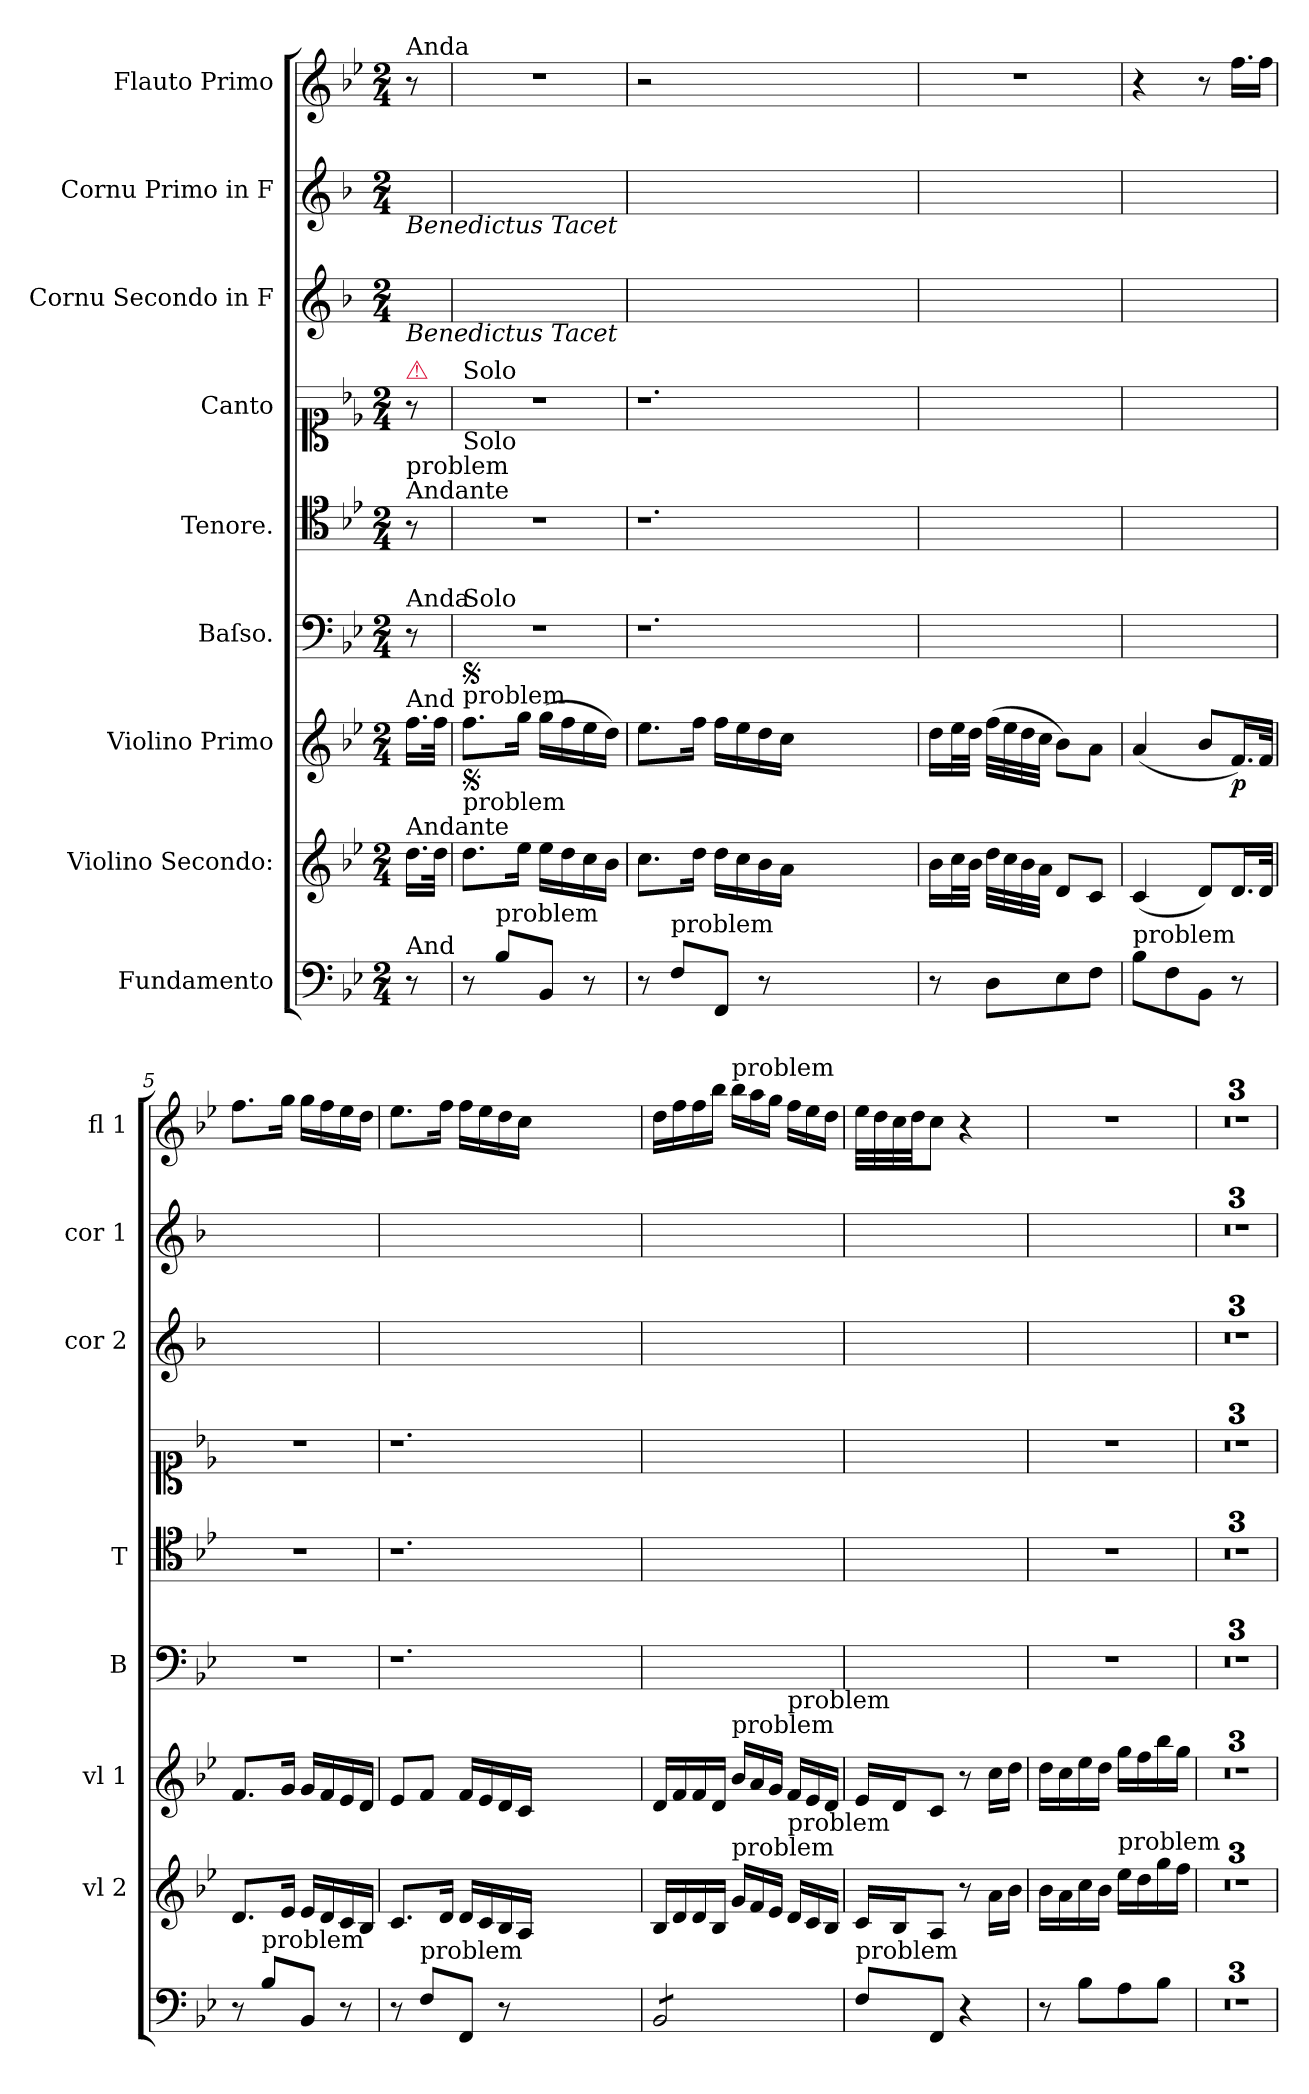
**kern	**kern	**kern	**dynam	**kern	**kern	**kern	**kern	**kern	**kern
*part9	*part8	*part7	*part7	*part6	*part5	*part4	*part3	*part2	*part1
*staff9	*staff8	*staff7	*staff7	*staff6	*staff5	*staff4	*staff3	*staff2	*staff1
*I"Fundamento	*I"Violino Secondo:	*I"Violino Primo	*	*I"Baſso.	*I"Tenore.	*I"Canto	*I"Cornu Secondo in F	*I"Cornu Primo in F	*I"Flauto Primo
*	*I'vl 2	*I'vl 1	*	*I'B	*I'T	*	*I'cor 2	*I'cor 1	*I'fl 1
*clefF4	*clefG2	*clefG2	*	*clefF4	*clefC4	*clefC1	*clefG2	*clefG2	*clefG2
*	*	*	*	*	*	*	*ITrd4c7	*ITrd4c7	*
*k[b-e-]	*k[b-e-]	*k[b-e-]	*	*k[b-e-]	*k[b-e-]	*k[b-e-]	*k[b-e-]	*k[b-e-]	*k[b-e-]
*M2/4	*M2/4	*M2/4	*	*M2/4	*M2/4	*M2/4	*M2/4	*M2/4	*M2/4
=	=	=	=	=	=	=	=	=	=
!	!	!	!	!	!	!	!	!	!LO:TX:a:t=Anda
!	!	!	!	!	!	!	!	!LO:TX:b:i:t=Benedictus Tacet	!
!	!	!	!	!	!	!	!LO:TX:b:i:t=Benedictus Tacet	!	!
!	!	!	!	!	!	!LO:TX:a:color=crimson:t=⚠	!	!	!
!	!	!	!	!	!LO:TX:a:t=Andante	!	!	!	!
!	!	!	!	!	!LO:TX:a:t=problem	!	!	!	!
!	!	!	!	!LO:TX:a:t=Anda	!	!	!	!	!
!	!	!LO:TX:a:t=And	!	!	!	!	!	!	!
!	!LO:TX:a:t=Andante	!	!	!	!	!	!	!	!
!LO:TX:a:t=And	!	!	!	!	!	!	!	!	!
8r	16.dd\LL	16.ff\LL	.	8r	8r	8r	8ryy	8ryy	8r
.	32dd\JJk	32ff\JJk	.	.	.	.	.	.	.
=1	=1	=1	=1	=1	=1	=1	=1	=1	=1
!	!	!	!	!	!	!LO:TX:a:t=Solo	!	!	!
!	!	!	!	!	!LO:TX:a:t=Solo	!	!	!	!
!	!	!	!	!LO:TX:a:t=Solo	!	!	!	!	!
!	!	!LO:TX:a:t=problem	!	!	!	!	!	!	!
!	!	!LO:TX:a:t=[segno]	!	!	!	!	!	!	!
!	!LO:TX:a:t=problem	!	!	!	!	!	!	!	!
!	!LO:TX:a:t=[segno]	!	!	!	!	!	!	!	!
8r	8.dd\L	8.ff\L	.	2r	2r	2r	2ryy	2ryy	2r
!LO:TX:a:t=problem	!	!	!	!	!	!	!	!	!
8B-\L	.	.	.	.	.	.	.	.	.
.	16ee-\Jk	16gg\Jk	.	.	.	.	.	.	.
8BB-/J	16ee-\LL	(16gg\LL	.	.	.	.	.	.	.
.	16dd\	16ff\	.	.	.	.	.	.	.
8r	16cc\	16ee-\	.	.	.	.	.	.	.
.	16b-\JJ	16dd\JJ)	.	.	.	.	.	.	.
=2	=2	=2	=2	=2	=2	=2	=2	=2	=2
8r	8.cc\L	8.ee-\L	.	1.r	1.r	1.r	2ryy	2ryy	2r
!LO:TX:a:t=problem	!	!	!	!	!	!	!	!	!
8F\L	.	.	.	.	.	.	.	.	.
.	16dd\Jk	16ff\Jk	.	.	.	.	.	.	.
8FF/J	16dd\LL	16ff\LL	.	.	.	.	.	.	.
.	16cc\	16ee-\	.	.	.	.	.	.	.
8r	16b-\	16dd\	.	.	.	.	.	.	.
.	16a\JJ	16cc\JJ	.	.	.	.	.	.	.
1ryy	1ryy	1ryy	.	.	.	.	1ryy	1ryy	1ryy
=3	=3	=3	=3	=3	=3	=3	=3	=3	=3
8r	16b-\LL	16dd\LL	.	2ryy	2ryy	2ryy	2ryy	2ryy	2r
.	32cc\L	32ee-\L	.	.	.	.	.	.	.
.	32b-\JJJ	32dd\JJJ	.	.	.	.	.	.	.
8D\L	32dd\LLL	(32ff\LLL	.	.	.	.	.	.	.
.	32cc\	32ee-\	.	.	.	.	.	.	.
.	32b-\	32dd\	.	.	.	.	.	.	.
.	32a\JJJ	32cc\JJJ	.	.	.	.	.	.	.
8E-\	8d/L	8b-\L)	.	.	.	.	.	.	.
8F\J	8c/J	8a\J	.	.	.	.	.	.	.
=4	=4	=4	=4	=4	=4	=4	=4	=4	=4
!LO:TX:a:t=problem	!	!	!	!	!	!	!	!	!
8B-\L	(4c/	(4a/	.	2ryy	2ryy	2ryy	2ryy	2ryy	4r
8F\	.	.	.	.	.	.	.	.	.
8BB-/J	8d/L)	8b-/L	.	.	.	.	.	.	8r
8r	16.d/L	16.f/L)	p	.	.	.	.	.	16.ff\LL
!	!	!	!	!	!	!	!	!	!LO:N:vis=16
.	32d/JJk	32f/JJk	.	.	.	.	.	.	32ff\JJ
=5	=5	=5	=5	=5	=5	=5	=5	=5	=5
8r	8.d/L	8.f/L	.	2r	2r	2r	2ryy	2ryy	8.ff\L
!LO:TX:a:t=problem	!	!	!	!	!	!	!	!	!
8B-\L	.	.	.	.	.	.	.	.	.
.	16e-/Jk	16g/Jk	.	.	.	.	.	.	16gg\Jk
8BB-/J	16e-/LL	16g/LL	.	.	.	.	.	.	16gg\LL
.	16d/	16f/	.	.	.	.	.	.	16ff\
8r	16c/	16e-/	.	.	.	.	.	.	16ee-\
.	16B-/JJ	16d/JJ	.	.	.	.	.	.	16dd\JJ
=6	=6	=6	=6	=6	=6	=6	=6	=6	=6
8r	8.c/L	8e-/L	.	1.r	1.r	1.r	2ryy	2ryy	8.ee-\L
!LO:TX:a:t=problem	!	!	!	!	!	!	!	!	!
8F\L	.	8f/J	.	.	.	.	.	.	.
.	16d/Jk	.	.	.	.	.	.	.	16ff\Jk
8FF/J	16d/LL	16f/LL	.	.	.	.	.	.	16ff\LL
.	16c/	16e-/	.	.	.	.	.	.	16ee-\
8r	16B-/	16d/	.	.	.	.	.	.	16dd\
.	16A/JJ	16c/JJ	.	.	.	.	.	.	16cc\JJ
1ryy	1ryy	1ryy	.	.	.	.	1ryy	1ryy	1ryy
=7	=7	=7	=7	=7	=7	=7	=7	=7	=7
*tremolo	*	*	*	*	*	*	*	*	*
8BB-/L	16B-/LL	16d/LL	.	2ryy	2ryy	2ryy	2ryy	2ryy	16dd\LL
.	16d/	16f/	.	.	.	.	.	.	16ff\
8BB-/	16d/	16f/	.	.	.	.	.	.	16ff\
.	16B-/JJ	16d/JJ	.	.	.	.	.	.	16bb-\JJ
*	*Xtuplet	*Xtuplet	*	*	*	*	*	*	*Xtuplet
!	!	!	!	!	!	!	!	!	!LO:TX:a:t=problem
!	!	!LO:TX:a:t=problem	!	!	!	!	!	!	!
!	!LO:TX:a:t=problem	!	!	!	!	!	!	!	!
8BB-/	24g/LL	24b-/LL	.	.	.	.	.	.	24bb-\LL
.	24f/	24a/	.	.	.	.	.	.	24aa\
.	24e-/JJ	24g/JJ	.	.	.	.	.	.	24gg\JJ
!	!	!LO:TX:a:t=problem	!	!	!	!	!	!	!
!	!LO:TX:a:t=problem	!	!	!	!	!	!	!	!
8BB-/J	24d/LL	24f/LL	.	.	.	.	.	.	24ff\LL
*Xtremolo	*	*	*	*	*	*	*	*	*
.	24c/	24e-/	.	.	.	.	.	.	24ee-\
.	24B-/JJ	24d/JJ	.	.	.	.	.	.	24dd\JJ
=8	=8	=8	=8	=8	=8	=8	=8	=8	=8
!LO:TX:a:t=problem	!	!	!	!	!	!	!	!	!
8F\L	16c/LL	16e-/LL	.	2ryy	2ryy	2ryy	2ryy	2ryy	32ee-\LLL
.	.	.	.	.	.	.	.	.	32dd\
.	16B-/J	16d/J	.	.	.	.	.	.	32cc\
.	.	.	.	.	.	.	.	.	32dd\JJ
8FF/J	8A/J	8c/J	.	.	.	.	.	.	8cc\J
4r	8r	8r	.	.	.	.	.	.	4r
.	16a\LL	16cc\LL	.	.	.	.	.	.	.
.	16b-\JJ	16dd\JJ	.	.	.	.	.	.	.
=9	=9	=9	=9	=9	=9	=9	=9	=9	=9
8r	16b-\LL	16dd\LL	.	2r	2r	2r	2ryy	2ryy	2r
.	16a\	16cc\	.	.	.	.	.	.	.
8B-\L	16cc\	16ee-\	.	.	.	.	.	.	.
.	16b-\JJ	16dd\JJ	.	.	.	.	.	.	.
!	!LO:TX:a:t=problem	!	!	!	!	!	!	!	!
8A\	16ee-\LL	16gg\LL	.	.	.	.	.	.	.
.	16dd\	16ff\	.	.	.	.	.	.	.
8B-\J	16gg\	16bb-\	.	.	.	.	.	.	.
.	16ff\JJ	16gg\JJ	.	.	.	.	.	.	.
=10	=10	=10	=10	=10	=10	=10	=10	=10	=10
2ryy	2ryy	2ryy	.	2r	2r	2r	2ryy	2ryy	2r
=11	=11	=11	=11	=11	=11	=11	=11	=11	=11
2ryy	2ryy	2ryy	.	2r	2r	2r	2ryy	2ryy	2r
=12	=12	=12	=12	=12	=12	=12	=12	=12	=12
2ryy	2ryy	2ryy	.	2r	2r	2r	2ryy	2ryy	2r
=	=	=	=	=	=	=	=	=	=
*-	*-	*-	*-	*-	*-	*-	*-	*-	*-
